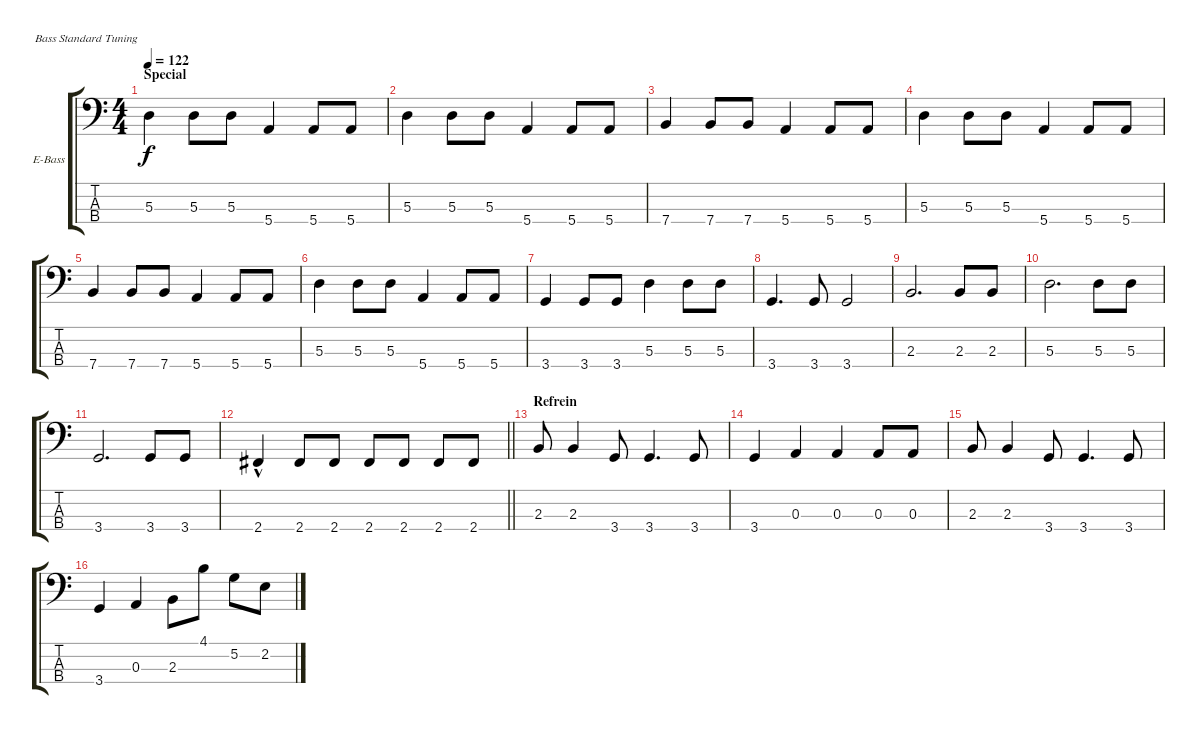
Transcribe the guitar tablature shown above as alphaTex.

\bracketExtendMode groupsimilarinstruments
\firstSystemTrackNameOrientation horizontal
\otherSystemsTrackNameOrientation horizontal
\track ("Basso" "E-Bass") {instrument electricbassfinger}
\staff {score tabs}
\tuning (G2 D2 A1 E1)
\ts (4 4)
\section ("" "Special")
\tempo 122
\clef f4
\ks c
5.3.4{dy f} 5.3.8 5.3.8 5.4.4 5.4.8 5.4.8 |
5.3.4 5.3.8 5.3.8 5.4.4 5.4.8 5.4.8 |
7.4.4 7.4.8 7.4.8 5.4.4 5.4.8 5.4.8 |
5.3.4 5.3.8 5.3.8 5.4.4 5.4.8 5.4.8 |
7.4.4 7.4.8 7.4.8 5.4.4 5.4.8 5.4.8 |
5.3.4 5.3.8 5.3.8 5.4.4 5.4.8 5.4.8 |
3.4.4 3.4.8 3.4.8 5.3.4 5.3.8 5.3.8 |
3.4.4{d} 3.4.8 3.4.2 |
2.3.2{d} 2.3.8 2.3.8 |
5.3.2{d} 5.3.8 5.3.8 |
3.4.2{d} 3.4.8 3.4.8 |
\barLineRight lightlight
2.4{hac}.4 2.4.8 2.4.8 2.4.8 2.4.8 2.4.8 2.4.8 |
\section ("" "Refrein")
2.3.8 2.3.4 3.4.8 3.4.4{d} 3.4.8 |
3.4.4 0.3.4 0.3.4 0.3.8 0.3.8 |
2.3.8 2.3.4 3.4.8 3.4.4{d} 3.4.8 |
3.4.4 0.3.4 2.3.8 4.1.8 5.2.8 2.2.8
